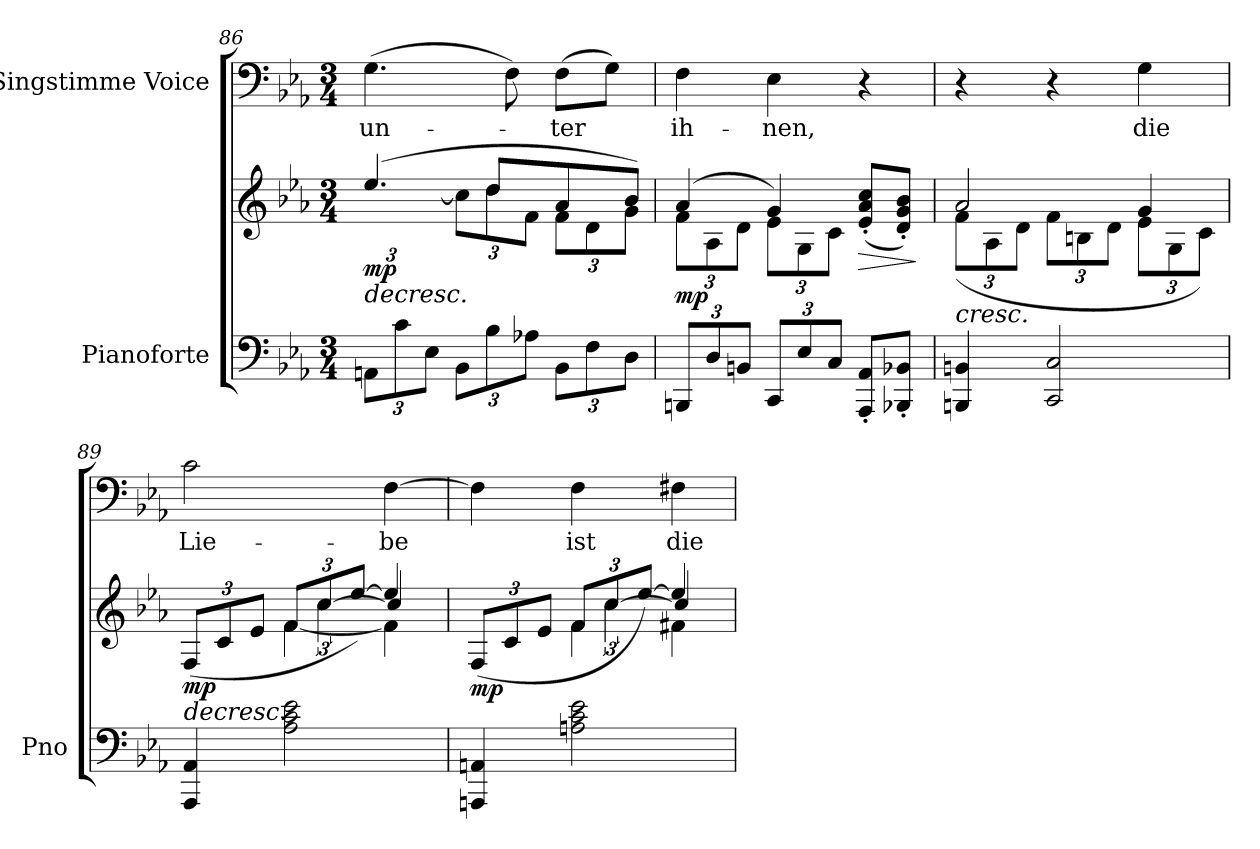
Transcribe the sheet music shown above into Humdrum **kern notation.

**kern	**kern	**dynam	**kern	**text
*part2	*part2	*part2	*part1	*part1
*staff3	*staff2	*staff2/3	*staff1	*staff1
*I"Pianoforte	*	*	*I"Singstimme Voice	*
*I'Pno	*	*	*	*
*clefF4	*clefG2	*	*clefF4	*
*k[b-e-a-]	*k[b-e-a-]	*	*k[b-e-a-]	*
*M3/4	*M3/4	*	*M3/4	*
*Xbrackettup	*Xtuplet	*	*	*
=86	=86	=86	=86	=86
!	!	!LO:HP:b	!	!
*	*^	*	*	*
*	*	*tuplet	*	*	*
*	*	*Xbrackettup	*	*	*
!	!	!	!LO:DY:n=1:b	!	!LO:LY:b
12AAn\L	(>6.ee-/	12ee-\Lyy	> mp	(>4.G\	un-
12c\	.	12g\	.	.	.
12E-\J	.	[12cc\J	.	.	.
12BB-\L	12ryy	12cc\L]	.	.	.
12B-\	12dd/L	12dd\	.	.	.
.	.	.	.	8F\)	.
12A-X\J	12ryy	12f\J	.	.	.
*	*Xtuplet	*tuplet	*	*	*
!	!	!	!	!	!LO:LY:b
12BB-\L	12a-/	12f\L	.	(>8F\L	-ter
12F\	12ryy	12d\	.	.	.
.	.	.	.	8G\J)	.
12D\J	12b-/J)	12g\J	.	.	.
=87	=87	=87	=87	=87	=87
!	!	!	!LO:DY:b	!	!LO:LY:b
12BBBn/L	(>4a-/	12f\L	mp	4F\	ih-
12D/	.	12A-\	.	.	.
12BBn/J	.	12d\J	.	.	.
!	!	!	!	!	!LO:LY:b
12CC/L	4g/)	12e-\L	.	4E-\	-nen,
12E-/	.	12G\	.	.	.
12C/J	.	12c\J	.	.	.
!	!	!	!LO:HP:b	!	!
8AAA-/' 8AA-/'L	(<8e-/' 8a-/' 8cc/'L	4ryy	>	4r	.
8BBB-X/' 8BB-X/'J	8d/' 8g/' 8b-/'J)	.	.	.	.
*	*v	*v	*	*	*
.	.	]	.	.
=88	=88	=88	=88	=88
!	!	!LO:HP:b	!	!
*	*^	*	*	*
4BBBn/ 4BBn/	2a-/	(>12f\L	<	4r	.
.	.	12A-\	.	.	.
.	.	12d\J	.	.	.
2CC/ 2C/	.	12f\L	.	4r	.
.	.	12Bn\	.	.	.
.	.	12d\J	.	.	.
!	!	!	!	!	!LO:LY:b
.	4g/	12e-\L	.	4G\	die
.	.	12G\	.	.	.
.	.	12c\J)	.	.	.
*	*v	*v	*	*	*
.	.	]	.	.
!!LO:LB:g=z
=89	=89	=89	=89	=89
!	!	!LO:HP:b	!	!LO:LY:b
*	*^	*	*	*
*	*	*^	*	*	*
!	!	!	!	!LO:DY:n=1:b	!	!
4AAA-/ 4AA-/	(>12F/L	4ryy	4ryy	> mp	2c\	Lie-
.	12c/	.	.	.	.	.
.	12e-/J	.	.	.	.	.
*	*	*	*brackettup	*	*	*
2A-\ 2c\ 2e-\	12f/L	[4f\	12ryy	.	.	.
.	12cc/	.	[6cc\	.	.	.
.	[12ee-/J)	.	.	.	.	.
!	!	!	!	!	!	!LO:LY:b
.	4ee-/]	4f\]	4cc/]	.	[4F\	-be
*	*v	*v	*v	*	*	*
.	.	[	.	.
=90	=90	=90	=90	=90
*	*Xbrackettup	*	*	*
*	*^	*	*	*
*	*	*^	*	*	*
!	!	!	!	!LO:DY:b	!	!
4AAAn/ 4AAn/	(>12F/L	4ryy	4ryy	mp	4F\]	.
.	12c/	.	.	.	.	.
.	12e-/J	.	.	.	.	.
*	*	*	*brackettup	*	*	*
!	!	!	!	!	!	!LO:LY:b
2An\ 2c\ 2e-\	12f/L	4f\	12ryy	.	4F\	ist
.	12cc/	.	[6cc\	.	.	.
.	[12ee-/J)	.	.	.	.	.
!	!	!	!	!	!	!LO:LY:b
.	4ee-/]	4f#X\	4cc/]	.	4F#X\	die
*	*v	*v	*v	*	*	*
.	.	]	.	.
=	=	=	=	=
*-	*-	*-	*-	*-
